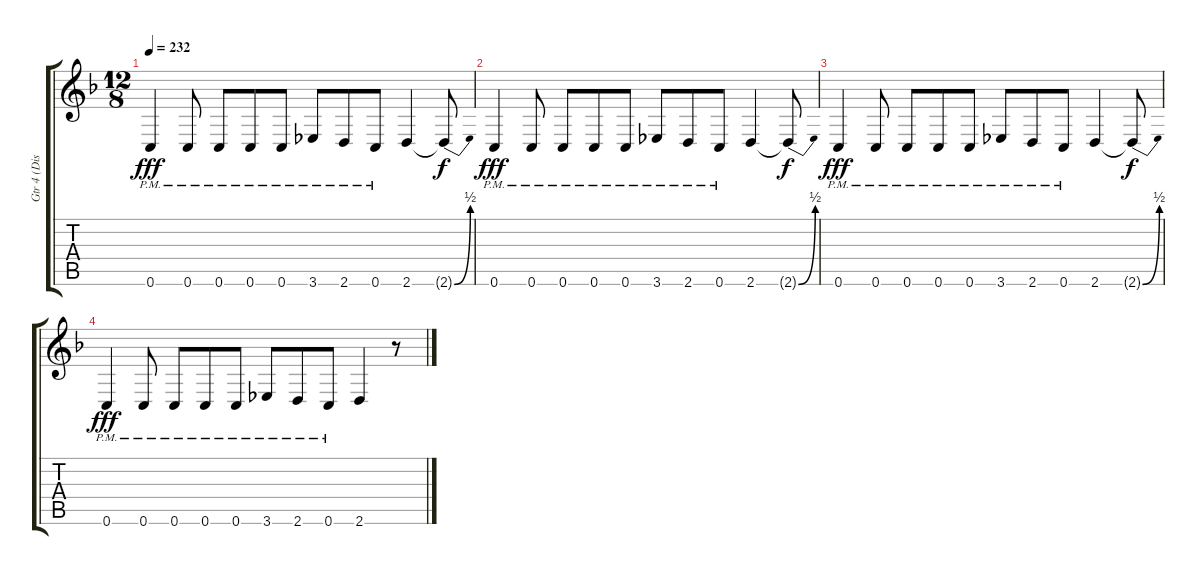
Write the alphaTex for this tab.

\track ("Gtr 4 (Dist.)" "Gtr 4 (Dis") {instrument distortionguitar}
\staff {score tabs}
\tuning (D4 A3 F3 C3 G2 C2) {hide}
\ts (12 8)
\tempo 232
\clef g2
\ks f
0.6{pm}.4{dy fff} 0.6{pm}.8 0.6{pm}.8 0.6{pm}.8 0.6{pm}.8 3.6{pm}.8 2.6{pm}.8 0.6{pm}.8 2.6.4 2.6{be (bend 0 0 60 2) t}.8{dy f} |
0.6{pm}.4{dy fff} 0.6{pm}.8 0.6{pm}.8 0.6{pm}.8 0.6{pm}.8 3.6{pm}.8 2.6{pm}.8 0.6{pm}.8 2.6.4 2.6{be (bend 0 0 60 2) t}.8{dy f} |
0.6{pm}.4{dy fff} 0.6{pm}.8 0.6{pm}.8 0.6{pm}.8 0.6{pm}.8 3.6{pm}.8 2.6{pm}.8 0.6{pm}.8 2.6.4 2.6{be (bend 0 0 60 2) t}.8{dy f} |
0.6{pm}.4{dy fff} 0.6{pm}.8 0.6{pm}.8 0.6{pm}.8 0.6{pm}.8 3.6{pm}.8 2.6{pm}.8 0.6{pm}.8 2.6.4 r.8
